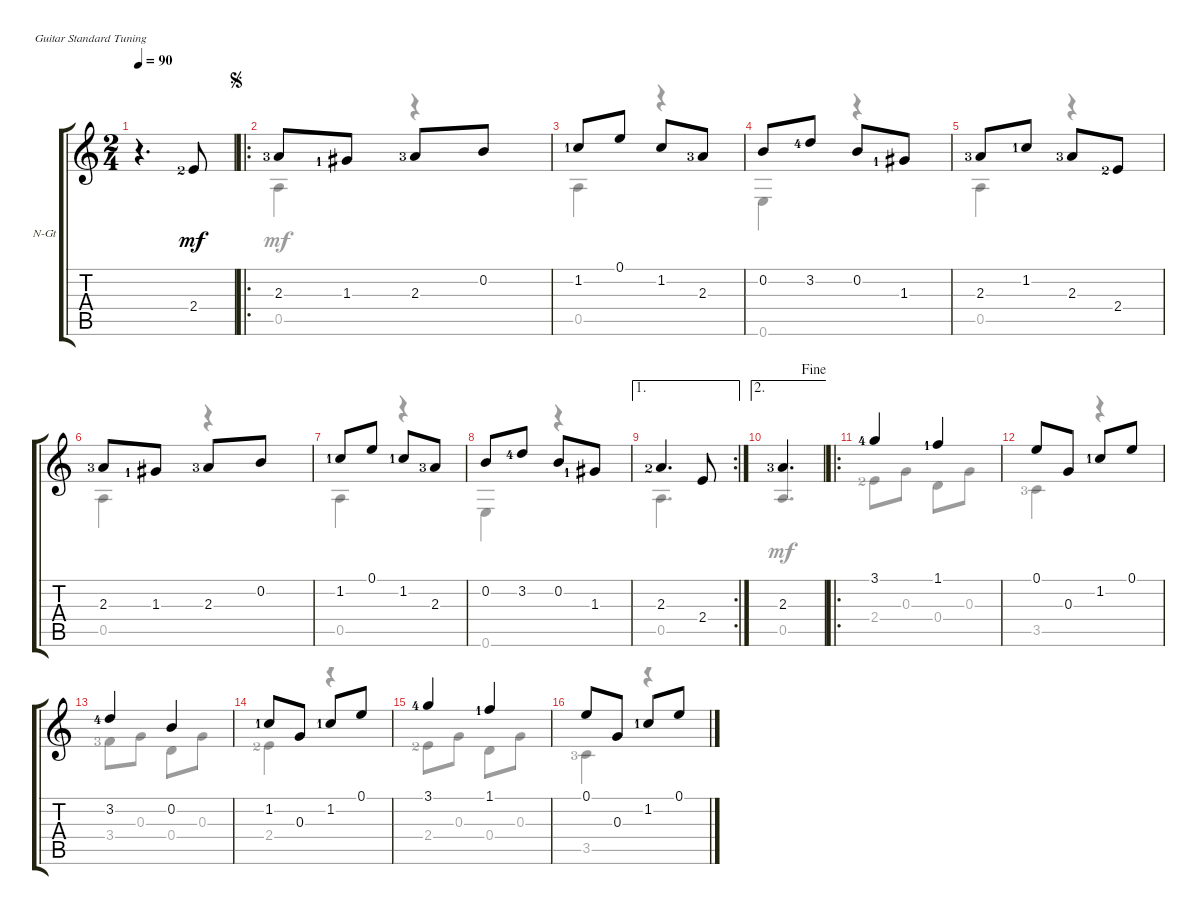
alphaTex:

\defaultSystemsLayout 4
\bracketExtendMode groupsimilarinstruments
\firstSystemTrackNameOrientation horizontal
\otherSystemsTrackNameOrientation horizontal
\track ("Nylon Guitar" "N-Gt") {instrument acousticguitarnylon}
\staff {score tabs}
\tuning (E4 B3 G3 D3 A2 E2)
\voice
\ts (2 4)
\tempo 90
\clef g2
\ks c
r.4{d dy mf instrument acousticguitarnylon} 2.4{lf 3}.8 |
\ro
\jump segno
2.3{lf 4}.8 1.3{lf 2}.8 2.3{lf 4}.8 0.2.8 |
1.2{lf 2}.8 0.1.8 1.2.8 2.3{lf 4}.8 |
0.2.8 3.2{lf 5}.8 0.2.8 1.3{lf 2}.8 |
2.3{lf 4}.8 1.2{lf 2}.8 2.3{lf 4}.8 2.4{lf 3}.8 |
2.3{lf 4}.8 1.3{lf 2}.8 2.3{lf 4}.8 0.2.8 |
1.2{lf 2}.8 0.1.8 1.2{lf 2}.8 2.3{lf 4}.8 |
0.2.8 3.2{lf 5}.8 0.2.8 1.3{lf 2}.8 |
\ae 1
\rc 2
2.3{lf 3}.4{d} 2.4.8 |
\ae 2
\jump fine
2.3{lf 4}.4{d} |
\ro
3.1{lf 5}.4 1.1{lf 2}.4 |
0.1.8 0.3.8 1.2{lf 2}.8 0.1.8 |
3.2{lf 5}.4 0.2.4 |
1.2{lf 2}.8 0.3.8 1.2{lf 2}.8 0.1.8 |
3.1{lf 5}.4 1.1{lf 2}.4 |
0.1.8 0.3.8 1.2{lf 2}.8 0.1.8
\voice
\clef g2
\ottava regular
\simile none
\ks c
|
0.5.4 r.4 |
0.5.4 r.4 |
0.6.4 r.4 |
0.5.4 r.4 |
0.5.4 r.4 |
0.5.4 r.4 |
0.6.4 r.4 |
0.5.4{d} |
|
2.4{lf 3}.8 0.3.8 0.4.8 0.3.8 |
3.5{lf 4}.4 r.4 |
3.4{lf 4}.8 0.3.8 0.4.8 0.3.8 |
2.4{lf 3}.4 r.4 |
2.4{lf 3}.8 0.3.8 0.4.8 0.3.8 |
3.5{lf 4}.4 r.4
\voice
\clef g2
\ottava regular
\simile none
\ks c
|
|
|
|
|
|
|
|
|
0.5.4{d beam invert} |
|
|
|
|
|
